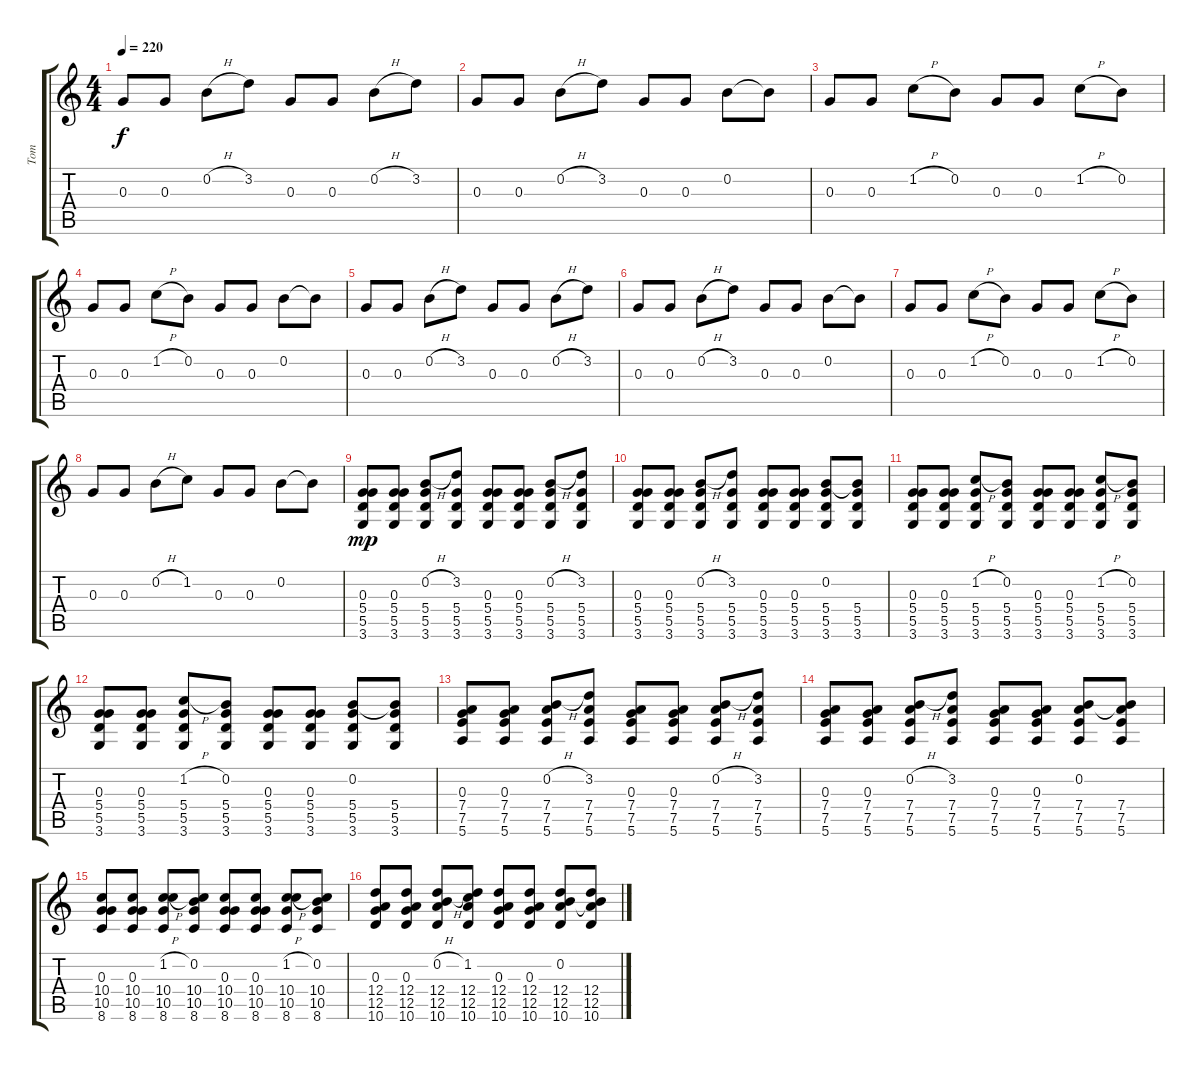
\track ("Tom" "Tom") {instrument overdrivenguitar}
\staff {score tabs}
\tuning (E4 B3 G3 D3 A2 E2) {hide}
\ts (4 4)
\tempo 220
\clef g2
\ks c
0.3.8{dy f} 0.3.8 0.2{h}.8 3.2.8 0.3.8 0.3.8 0.2{h}.8 3.2.8 |
0.3.8 0.3.8 0.2{h}.8 3.2.8 0.3.8 0.3.8 0.2.8 0.2{t}.8 |
0.3.8 0.3.8 1.2{h}.8 0.2.8 0.3.8 0.3.8 1.2{h}.8 0.2.8 |
0.3.8 0.3.8 1.2{h}.8 0.2.8 0.3.8 0.3.8 0.2.8 0.2{t}.8 |
0.3.8 0.3.8 0.2{h}.8 3.2.8 0.3.8 0.3.8 0.2{h}.8 3.2.8 |
0.3.8 0.3.8 0.2{h}.8 3.2.8 0.3.8 0.3.8 0.2.8 0.2{t}.8 |
0.3.8 0.3.8 1.2{h}.8 0.2.8 0.3.8 0.3.8 1.2{h}.8 0.2.8 |
0.3.8 0.3.8 0.2{h}.8 1.2.8 0.3.8 0.3.8 0.2.8 0.2{t}.8 |
(0.3 5.4 5.5 3.6).8{dy mp} (0.3 5.4 5.5 3.6).8 (0.2{h} 5.4 5.5 3.6).8 (3.2 5.4 5.5 3.6).8 (0.3 5.4 5.5 3.6).8 (0.3 5.4 5.5 3.6).8 (0.2{h} 5.4 5.5 3.6).8 (3.2 5.4 5.5 3.6).8 |
(0.3 5.4 5.5 3.6).8 (0.3 5.4 5.5 3.6).8 (0.2{h} 5.4 5.5 3.6).8 (3.2 5.4 5.5 3.6).8 (0.3 5.4 5.5 3.6).8 (0.3 5.4 5.5 3.6).8 (0.2 5.4 5.5 3.6).8 (0.2{t} 5.4 5.5 3.6).8 |
(0.3 5.4 5.5 3.6).8 (0.3 5.4 5.5 3.6).8 (1.2{h} 5.4 5.5 3.6).8 (0.2 5.4 5.5 3.6).8 (0.3 5.4 5.5 3.6).8 (0.3 5.4 5.5 3.6).8 (1.2{h} 5.4 5.5 3.6).8 (0.2 5.4 5.5 3.6).8 |
(0.3 5.4 5.5 3.6).8 (0.3 5.4 5.5 3.6).8 (1.2{h} 5.4 5.5 3.6).8 (0.2 5.4 5.5 3.6).8 (0.3 5.4 5.5 3.6).8 (0.3 5.4 5.5 3.6).8 (0.2 5.4 5.5 3.6).8 (0.2{t} 5.4 5.5 3.6).8 |
(0.3 7.4 7.5 5.6).8 (0.3 7.4 7.5 5.6).8 (0.2{h} 7.4 7.5 5.6).8 (3.2 7.4 7.5 5.6).8 (0.3 7.4 7.5 5.6).8 (0.3 7.4 7.5 5.6).8 (0.2{h} 7.4 7.5 5.6).8 (3.2 7.4 7.5 5.6).8 |
(0.3 7.4 7.5 5.6).8 (0.3 7.4 7.5 5.6).8 (0.2{h} 7.4 7.5 5.6).8 (3.2 7.4 7.5 5.6).8 (0.3 7.4 7.5 5.6).8 (0.3 7.4 7.5 5.6).8 (0.2 7.4 7.5 5.6).8 (0.2{t} 7.4 7.5 5.6).8 |
(0.3 10.4 10.5 8.6).8 (0.3 10.4 10.5 8.6).8 (1.2{h} 10.4 10.5 8.6).8 (0.2 10.4 10.5 8.6).8 (0.3 10.4 10.5 8.6).8 (0.3 10.4 10.5 8.6).8 (1.2{h} 10.4 10.5 8.6).8 (0.2 10.4 10.5 8.6).8 |
(0.3 12.4 12.5 10.6).8 (0.3 12.4 12.5 10.6).8 (0.2{h} 12.4 12.5 10.6).8 (1.2 12.4 12.5 10.6).8 (0.3 12.4 12.5 10.6).8 (0.3 12.4 12.5 10.6).8 (0.2 12.4 12.5 10.6).8 (0.2{t} 12.4 12.5 10.6).8
